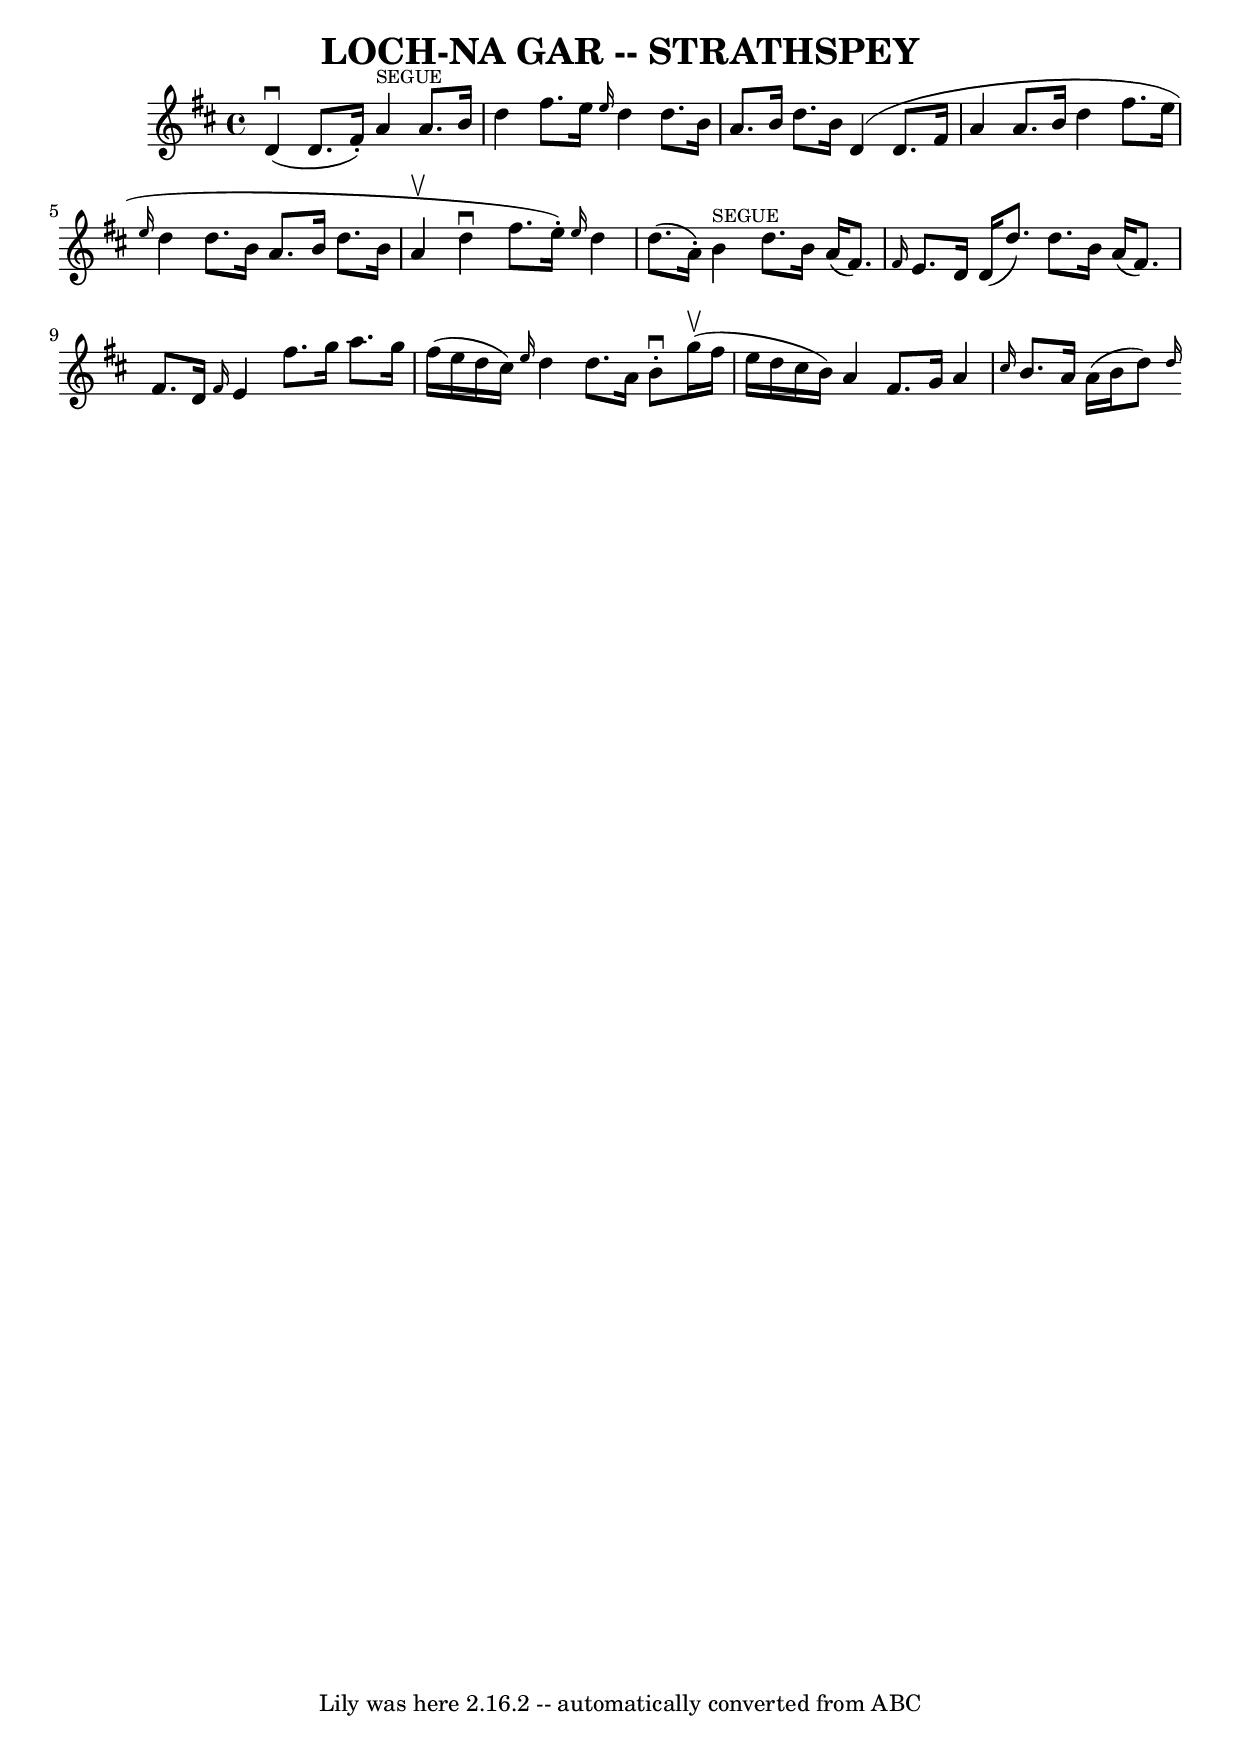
\version "2.16.2"
\include "Mammoth.ily"
\header {
  %% book = "Ryan's Mammoth Collection of Fiddle Tunes"
 crossRefNumber = "1"
 footnotes = ""
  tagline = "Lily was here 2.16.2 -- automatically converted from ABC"
  title = "LOCH-NA GAR -- STRATHSPEY"

}
voicedefault =  {


  \override Staff.TimeSignature #'style = #'C
  \time 4/4 % %slurgraces 1
  
  \key d \major
 d'4 (^\downbow d'8. (fis'16-.) a'4^\segue a'8. b'16     |
 d''4 fis''8. e''16  \grace { e''16  
			     } d''4 d''8. b'16     |
 a'8. b'16 d''8. b'16 d'4 (d'8. fis'16 a'4 a'8. b'16    |
 d''4 fis''8.    
 e''16  \grace { e''16   		} d''4 d''8. b'16     |
 a'8. b'16 d''8. b'16 a'4 (^\upbow    |
 d''4^\downbow   
 fis''8. (e''16-.) \grace { e''16   			    } d''4 d''8. (a'16-.)     |
 b'4^\segue d''8. b'16 a'16 ((fis'8.) \grace {  
 fis'16     } e'8. d'16 d'16 (d''8.) d''8. b'16     |
  
 a'16 (fis'8.) fis'8. d'16  \grace { fis'16  
				    } e'4 fis''8. g''16     |
 a''8. g''16 fis''16 (e''16 d''16 cis''16) \grace { e''16   	    } d''4 d''8. a'16     |
 b'8^\downbow-.   
 g''16 (^\upbow fis''16 e''16 d''16 cis''16 b'16) a'4 fis'8. g'16     |
 a'4  \grace { cis''16  
	      } b'8. a'16    
 a'16 (b'16 d''8)   \grace { d''16 (
			    }   

}

\score{
  <<

    \context Staff="default"
    {
      \voicedefault 
      
    }

  >>
  \layout {
    
  }
  \midi {
  }

}
